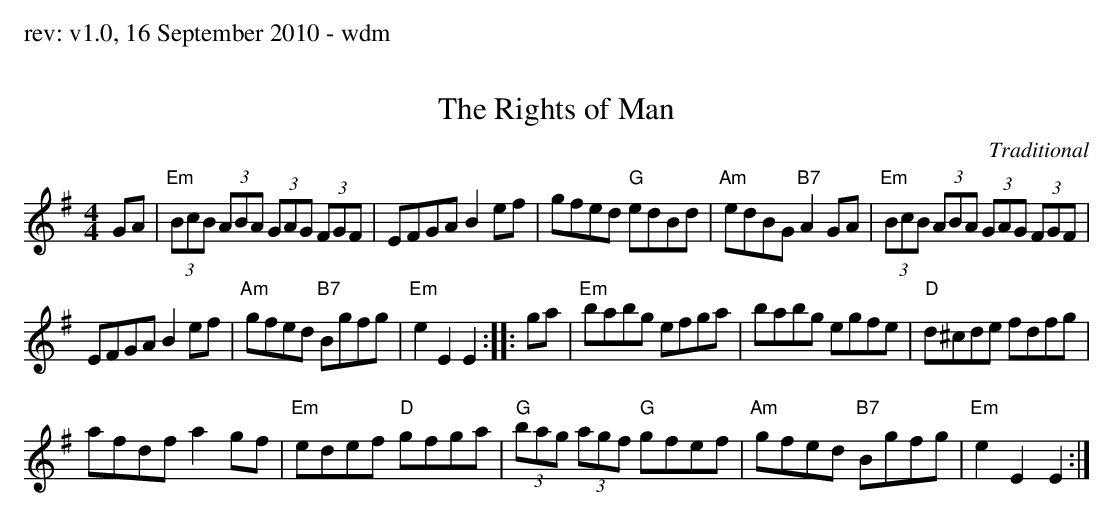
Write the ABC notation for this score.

X:1
T:The Rights of Man
C:Traditional
M:4/4
K:Em
GA |\
"Em"(3BcB (3ABA (3GAG (3FGF | EFGA B2ef | gfed "G"edBd | "Am"edBG "B7"A2 GA | "Em"(3BcB (3ABA (3GAG (3FGF |
EFGA B2ef | "Am"gfed "B7"Bgfg | "Em"e2E2 E2 :| |: ga | "Em"babg efga | babg egfe | "D"d^cde fdfg |
afdf a2gf | "Em"edef "D"gfga | "G"(3bag (3agf "G"gfef | "Am"gfed "B7"Bgfg | "Em"e2E2E2:|
